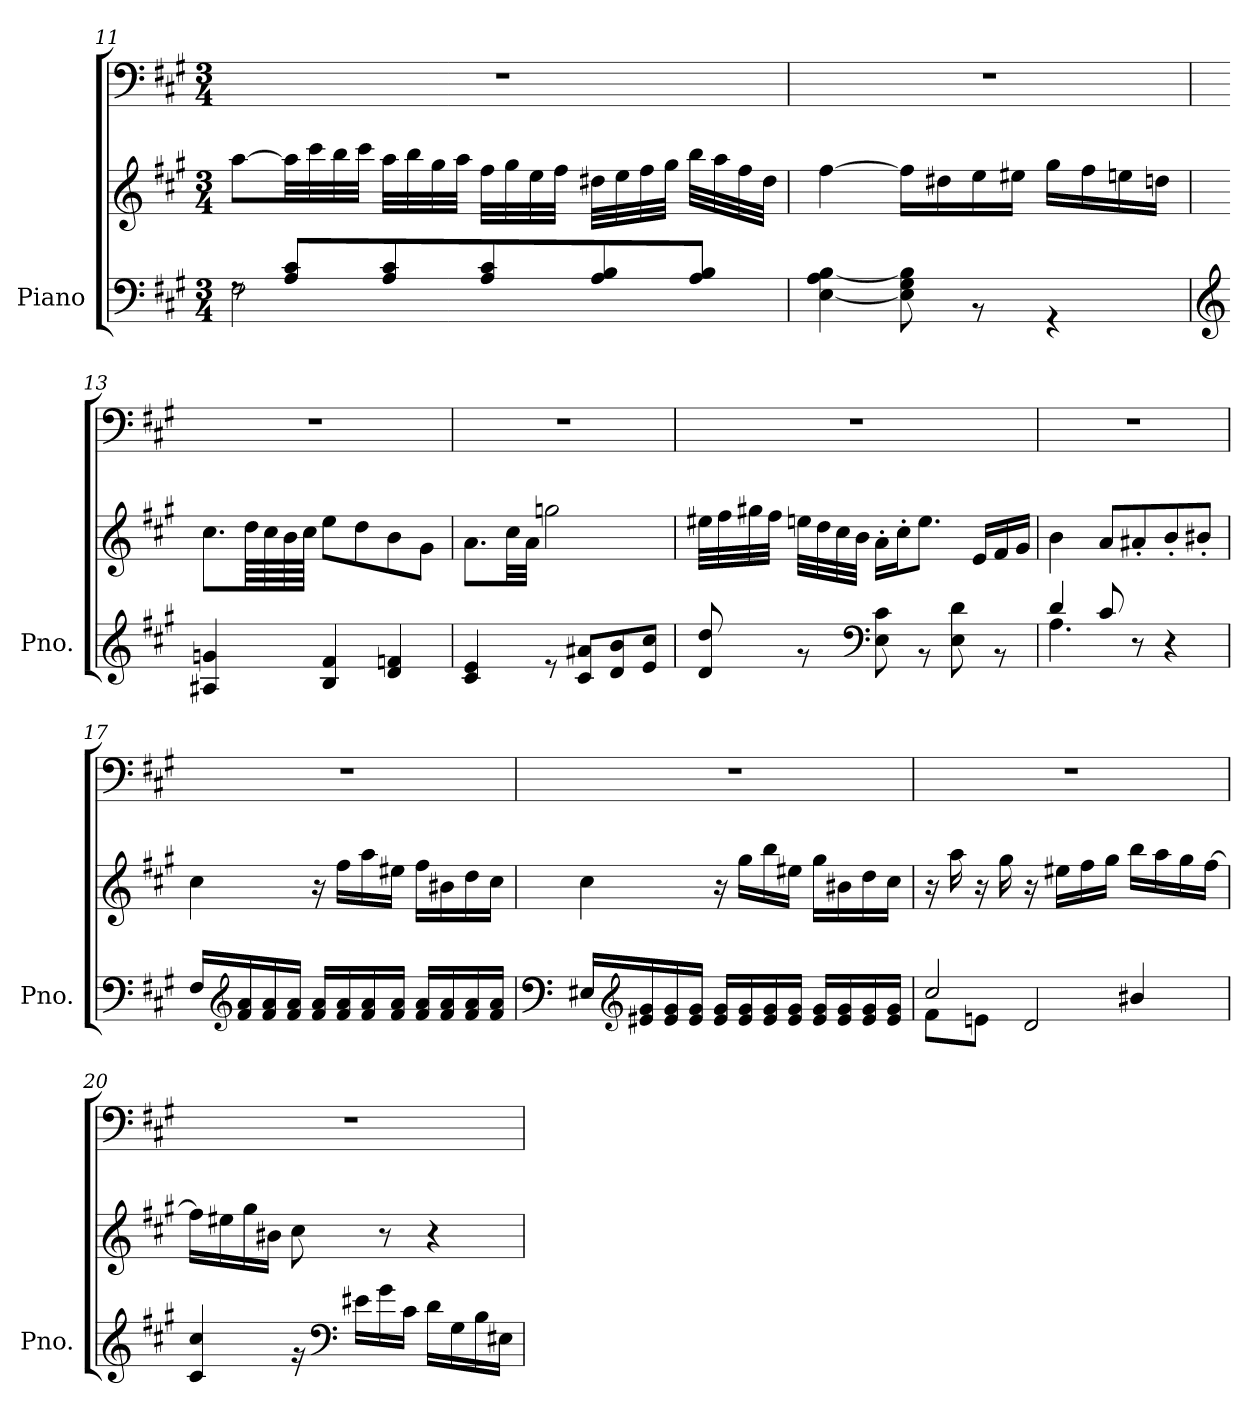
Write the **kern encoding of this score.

**kern	**kern	**kern
*part1	*part1	*part1
*staff3	*staff2	*staff1
*I"Piano	*	*
*I'Pno.	*	*
*clefF4	*clefG2	*clefF4
*k[f#c#g#]	*k[f#c#g#]	*k[f#c#g#]
*M3/4	*M3/4	*M3/4
=11	=11	=11
*^	*	*
2F#<\	8rF	[8aa\L	2.r
.	8A/ 8c#/L	32aa\LL]	.
.	.	32ccc#\	.
.	.	32bb\	.
.	.	32ccc#\JJJ	.
.	8A/ 8c#/	32aa\LLL	.
.	.	32bb\	.
.	.	32gg#\	.
.	.	32aa\JJJ	.
.	8A/ 8c#/	32ff#\LLL	.
.	.	32gg#\	.
.	.	32ee\	.
.	.	32ff#\JJJ	.
4ryy	8A/ 8B/	32dd#X\LLL	.
.	.	32ee\	.
.	.	32ff#\	.
.	.	32gg#\JJJ	.
.	8A/ 8B/J	32bb\LLL	.
.	.	32aa\	.
.	.	32ff#\	.
.	.	32dd#\JJJ	.
!!LO:LB:g=z
=12	=12	=12	=12
2.ryy	[4E\ 4A\ [4B\	[4ff#\	2.r
.	8E\] 8G#\ 8B\]	16ff#\LL]	.
.	.	16dd#X\	.
.	8r	16ee\	.
.	.	16ee#X\JJ	.
.	4r	16gg#\LL	.
.	.	16ff#\	.
.	.	16een\	.
.	.	16ddn\JJ	.
=13	=13	=13	=13
*clefG2	*	*	*
2.ryy	4A#X/< 4gn/<	8.cc#\L	2.r
.	.	64dd\LLL	.
.	.	64cc#\	.
.	.	64b\	.
.	.	64cc#\JJJJ	.
.	4B/<>> 4f#/<>>	8ee\L	.
.	.	8dd\	.
.	4d/<> 4fn/<>	8b\	.
.	.	8g#\J	.
=14	=14	=14	=14
2.ryy	4c#/ 4e/	8.a\L	2.r
.	.	32cc#\LL	.
.	.	32a\JJJ	.
.	8r	2ggn\	.
.	8c#/< 8a#X/<L	.	.
.	8d/< 8b/<	.	.
.	8e/> 8cc#/>J	.	.
!!LO:LB:g=z
=15	=15	=15	=15
2.ryy	8d/ 8dd/	32ee#X\LLL	2.r
.	.	32ff#\	.
.	.	32gg#X\	.
.	.	32ff#\JJJ	.
.	8r	32een\LLL	.
.	.	32dd\	.
.	.	32cc#\	.
.	.	32b\JJJ	.
*clefF4	*	*	*
.	8E\ 8c#\	16a'\LL	.
.	.	16cc#'\J	.
.	8r	8.ee\J	.
.	8E\ 8d\	.	.
.	.	16e/LL	.
.	8r	16f#/	.
.	.	16g#/JJ	.
=16	=16	=16	=16
4.A\	4d/	4b\	2.r
.	8c#/	8a/L	.
4.ryy	8r	8a#X'/	.
.	4r	8b'/	.
.	.	8b#X'/J	.
=17	=17	=17	=17
2.ryy	16F#/LL	4cc#\	2.r
*clefG2	*	*	*
.	16f#/ 16a/	.	.
.	16f#/ 16a/	.	.
.	16f#/ 16a/JJ	.	.
.	16f#/ 16a/LL	16r	.
.	16f#/ 16a/	16ff#\LL	.
.	16f#/ 16a/	16aa\	.
.	16f#/ 16a/JJ	16ee#X\JJ	.
.	16f#/ 16a/LL	16ff#\LL	.
.	16f#/ 16a/	16b#X\	.
.	16f#/ 16a/	16dd\	.
.	16f#/ 16a/JJ	16cc#\JJ	.
!!LO:PB:g=z
=18	=18	=18	=18
*clefF4	*	*	*
2.ryy	16E#X/LL	4cc#\	2.r
*clefG2	*	*	*
.	16e#X/ 16g#/	.	.
.	16e#/ 16g#/	.	.
.	16e#/ 16g#/JJ	.	.
.	16e#/ 16g#/LL	16r	.
.	16e#/ 16g#/	16gg#\LL	.
.	16e#/ 16g#/	16bb\	.
.	16e#/ 16g#/JJ	16ee#X\JJ	.
.	16e#/ 16g#/LL	16gg#\LL	.
.	16e#/ 16g#/	16b#X\	.
.	16e#/ 16g#/	16dd\	.
.	16e#/ 16g#/JJ	16cc#\JJ	.
=19	=19	=19	=19
2cc#/	8f#<\L	16r	2.r
.	.	16aa\	.
.	8en\J	16r	.
.	.	16gg#\	.
.	2d/	16r	.
.	.	16ee#X\LL	.
.	.	16ff#\	.
.	.	16gg#\JJ	.
4b#X/	.	16bb\LL	.
.	.	16aa\	.
.	.	16gg#\	.
.	.	[16ff#\JJ	.
=20	=20	=20	=20
2.ryy	4c#/ 4cc#/	16ff#\LL]	2.r
.	.	16ee#X\	.
.	.	16gg#\	.
.	.	16b#X\JJ	.
.	16r	8cc#\	.
*clefF4	*	*	*
.	16e#X>\LL	.	.
.	16g#>\	8r	.
.	16c#\JJ	.	.
.	16d>\LL	4r	.
.	16G#\	.	.
.	16B\	.	.
.	16E#X\JJ	.	.
*v	*v	*	*
=	=	=
*-	*-	*-
